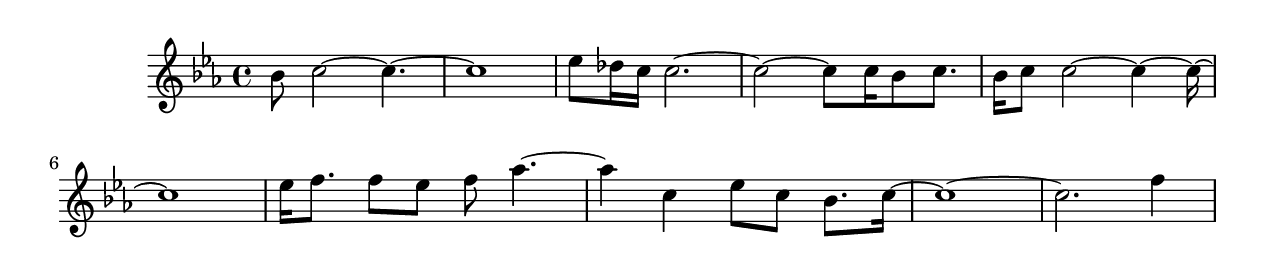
#(set-default-paper-size "letter")

<<

\new ChordNames {
    \set majorSevenSymbol = \markup { maj7 } 
    \set additionalPitchPrefix = #"add"
    \chordmode {
        s16*160
    }
}

\new Staff { 
    {
        \clef treble
        \key c \minor
        \time 4/4
        
        bes'8 c''2~ c''4.~ | c''1 | ees''8 des''16 c''16 c''2.~ | c''2~ c''8 c''16 bes'8 c''8. | bes'16 c''8 c''2~ c''4~ c''16~ | c''1 | ees''16 f''8. f''8 ees''8 f''8 aes''4.~ | aes''4 c''4 ees''8 c''8 bes'8. c''16~ | c''1~ | c''2. f''4
    }
}

>>

\version "2.18.2"